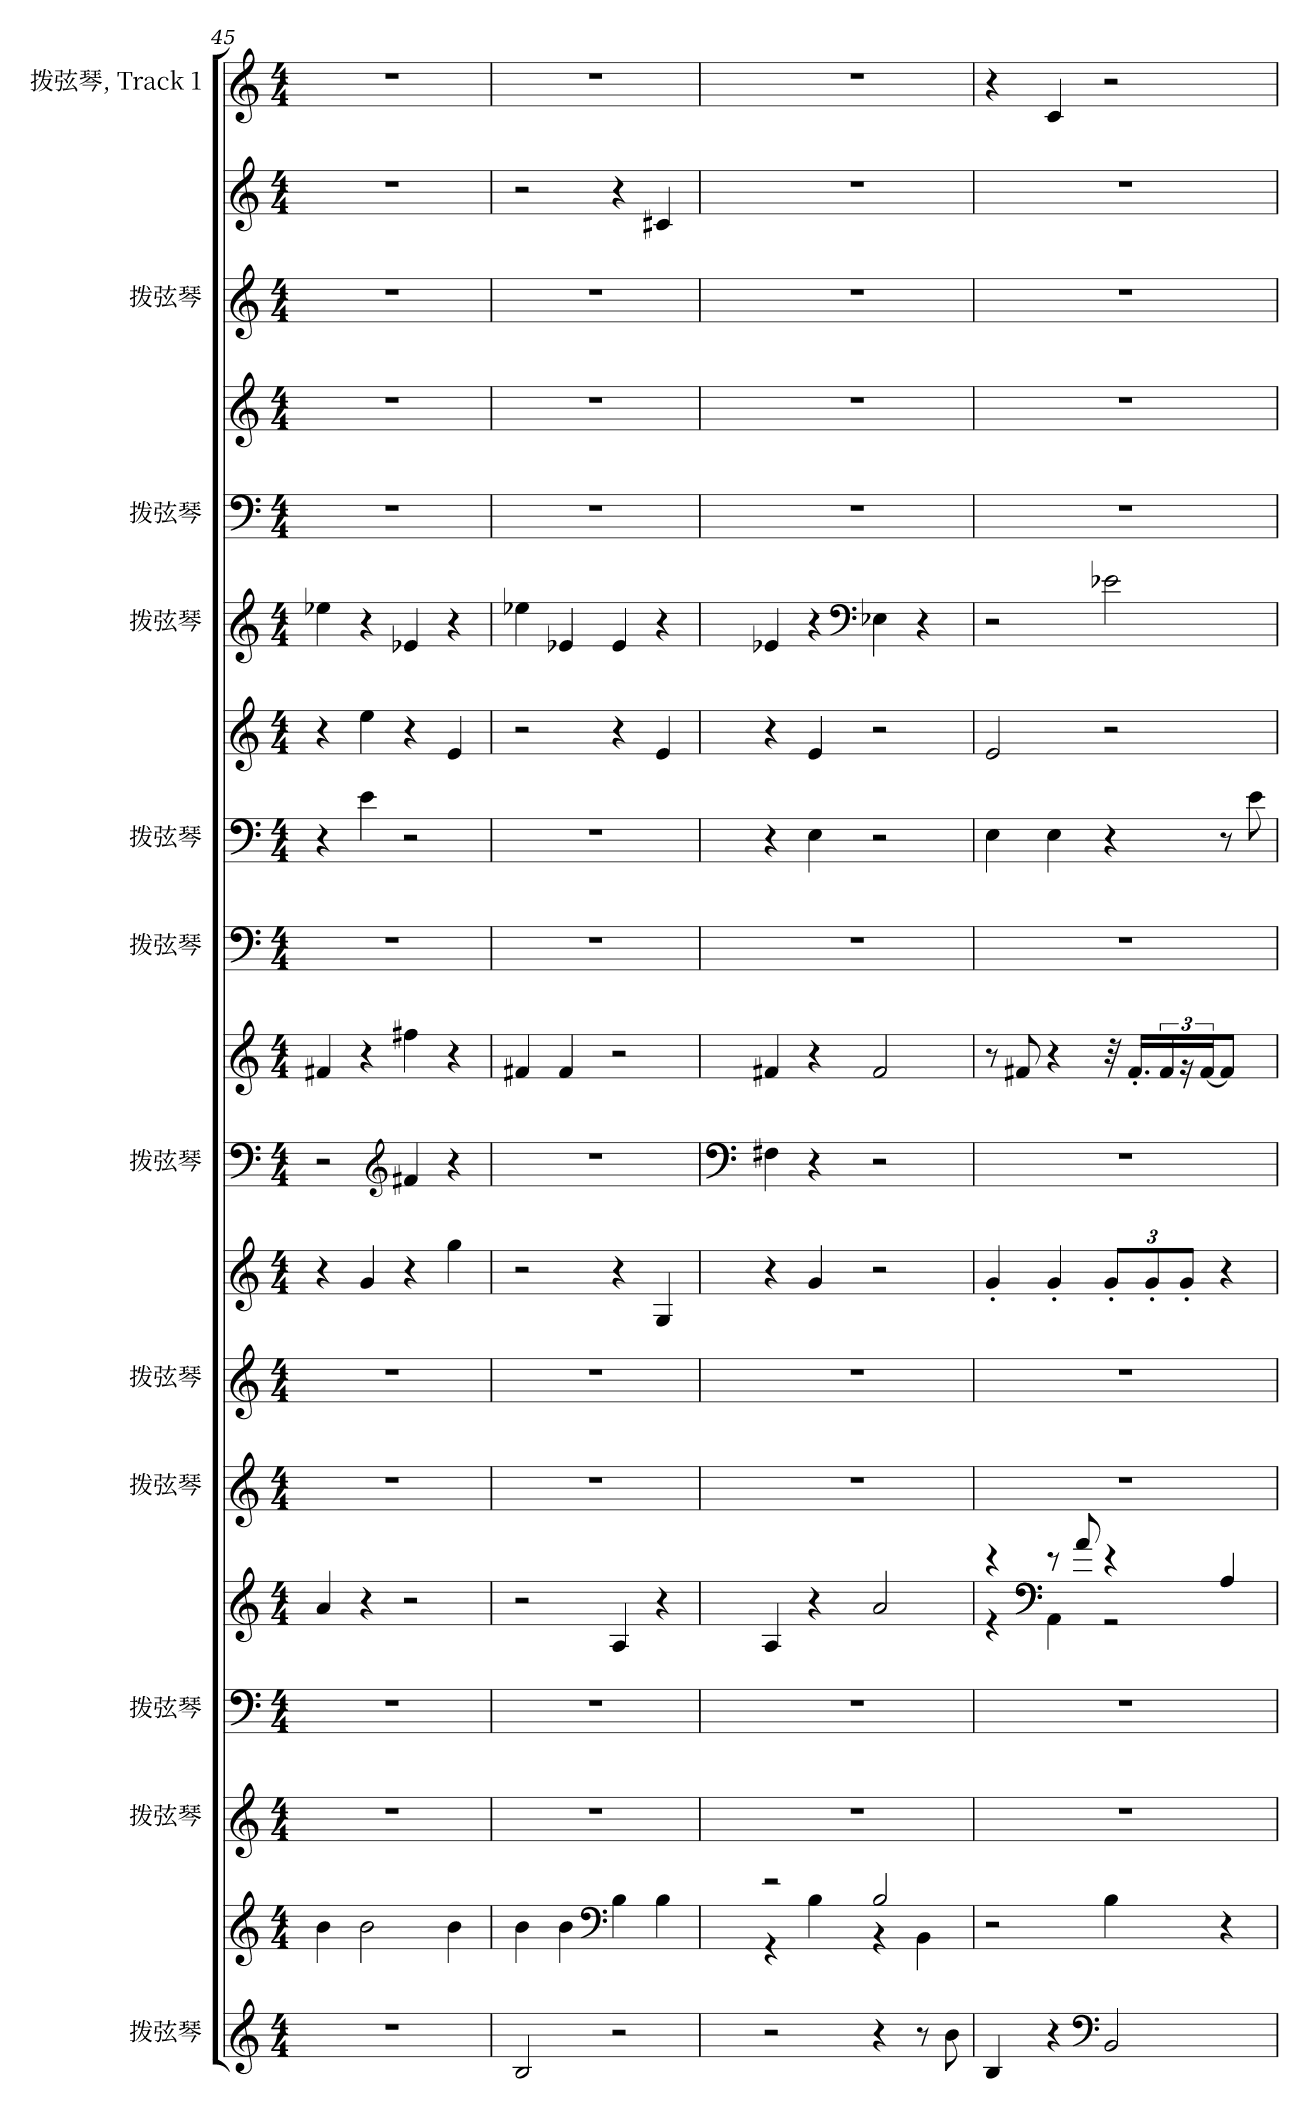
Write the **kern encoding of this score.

**kern	**kern	**kern	**kern	**kern	**kern	**kern	**kern	**kern	**kern	**kern	**kern	**kern	**kern	**kern	**kern	**kern	**kern	**kern
*part12	*part12	*part11	*part10	*part10	*part9	*part8	*part8	*part7	*part7	*part6	*part5	*part5	*part4	*part3	*part3	*part2	*part2	*part1
*staff19	*staff18	*staff17	*staff16	*staff15	*staff14	*staff13	*staff12	*staff11	*staff10	*staff9	*staff8	*staff7	*staff6	*staff5	*staff4	*staff3	*staff2	*staff1
*I"拨弦琴	*	*I"拨弦琴	*I"拨弦琴	*	*I"拨弦琴	*I"拨弦琴	*	*I"拨弦琴	*	*I"拨弦琴	*I"拨弦琴	*	*I"拨弦琴	*I"拨弦琴	*	*I"拨弦琴	*	*I"拨弦琴, Track 1
!!LO:PB:g=z
*clefG2	*clefG2	*clefG2	*clefF4	*clefG2	*clefG2	*clefG2	*clefG2	*clefF4	*clefG2	*clefF4	*clefF4	*clefG2	*clefG2	*clefF4	*clefG2	*clefG2	*clefG2	*clefG2
*k[]	*k[]	*k[]	*k[]	*k[]	*k[]	*k[]	*k[]	*k[]	*k[]	*k[]	*k[]	*k[]	*k[]	*k[]	*k[]	*k[]	*k[]	*k[]
*M4/4	*M4/4	*M4/4	*M4/4	*M4/4	*M4/4	*M4/4	*M4/4	*M4/4	*M4/4	*M4/4	*M4/4	*M4/4	*M4/4	*M4/4	*M4/4	*M4/4	*M4/4	*M4/4
=45	=45	=45	=45	=45	=45	=45	=45	=45	=45	=45	=45	=45	=45	=45	=45	=45	=45	=45
1r	4b\	1r	1r	4a/	1r	1r	4r	2r	4f#X/	1r	4r	4r	4ee-X\	1r	1r	1r	1r	1r
.	2b\	.	.	4r	.	.	4g/	.	4r	.	4e\	4ee\	4r	.	.	.	.	.
*	*	*	*	*	*	*	*	*clefG2	*	*	*	*	*	*	*	*	*	*
.	.	.	.	2r	.	.	4r	4f#X/	4ff#X\	.	2r	4r	4e-X/	.	.	.	.	.
.	4b\	.	.	.	.	.	4gg\	4r	4r	.	.	4e/	4r	.	.	.	.	.
=46	=46	=46	=46	=46	=46	=46	=46	=46	=46	=46	=46	=46	=46	=46	=46	=46	=46	=46
2B/	4b\	1r	1r	2r	1r	1r	2r	1r	4f#X/	1r	1r	2r	4ee-X\	1r	1r	1r	2r	1r
.	4b\	.	.	.	.	.	.	.	4f#/	.	.	.	4e-X/	.	.	.	.	.
*	*clefF4	*	*	*	*	*	*	*	*	*	*	*	*	*	*	*	*	*
2r	4B\	.	.	4A/	.	.	4r	.	2r	.	.	4r	4e-/	.	.	.	4r	.
.	4B\	.	.	4r	.	.	4G/	.	.	.	.	4e/	4r	.	.	.	4c#X/	.
=47	=47	=47	=47	=47	=47	=47	=47	=47	=47	=47	=47	=47	=47	=47	=47	=47	=47	=47
*	*	*	*	*	*	*	*	*clefF4	*	*	*	*	*	*	*	*	*	*
*	*^	*	*	*	*	*	*	*	*	*	*	*	*	*	*	*	*	*
2r	2r	4r	1r	1r	4A/	1r	1r	4r	4F#X\	4f#X/	1r	4r	4r	4e-X/	1r	1r	1r	1r	1r
.	.	4B\	.	.	4r	.	.	4g/	4r	4r	.	4E\	4e/	4r	.	.	.	.	.
*	*	*	*	*	*	*	*	*	*	*	*	*	*	*clefF4	*	*	*	*	*
4r	2B/	4r	.	.	2a/	.	.	2r	2r	2f#/	.	2r	2r	4E-X\	.	.	.	.	.
8r	.	4BB\	.	.	.	.	.	.	.	.	.	.	.	4r	.	.	.	.	.
8b\	.	.	.	.	.	.	.	.	.	.	.	.	.	.	.	.	.	.	.
*	*v	*v	*	*	*	*	*	*	*	*	*	*	*	*	*	*	*	*	*
=48	=48	=48	=48	=48	=48	=48	=48	=48	=48	=48	=48	=48	=48	=48	=48	=48	=48	=48
*	*	*	*	*^	*	*	*	*	*	*	*	*	*	*	*	*	*	*
4B/	2r	1r	1r	4r	4r	1r	1r	4g'/	1r	8r	1r	4E\	2e/	2r	1r	1r	1r	1r	4r
.	.	.	.	.	.	.	.	.	.	8f#X/	.	.	.	.	.	.	.	.	.
*	*	*	*	*clefF4	*	*	*	*	*	*	*	*	*	*	*	*	*	*	*
4r	.	.	.	8r	4AA\	.	.	4g'/	.	4r	.	4E\	.	.	.	.	.	.	4c/
.	.	.	.	8a/	.	.	.	.	.	.	.	.	.	.	.	.	.	.	.
*clefF4	*	*	*	*	*	*	*	*	*	*	*	*	*	*	*	*	*	*	*
*	*	*	*	*	*	*	*	*Xbrackettup	*	*	*	*	*	*	*	*	*	*	*
2BB/	4B\	.	.	4r	2r	.	.	12g'/L	.	32r	.	4r	2r	2e-X\	.	.	.	.	2r
.	.	.	.	.	.	.	.	.	.	16.f#'/LL	.	.	.	.	.	.	.	.	.
.	.	.	.	.	.	.	.	12g'/	.	.	.	.	.	.	.	.	.	.	.
.	.	.	.	.	.	.	.	.	.	24f#/JJ	.	.	.	.	.	.	.	.	.
.	.	.	.	.	.	.	.	12g'/J	.	24r	.	.	.	.	.	.	.	.	.
.	.	.	.	.	.	.	.	.	.	[24f#/	.	.	.	.	.	.	.	.	.
.	4r	.	.	4A/	.	.	.	4r	.	4f#/]	.	8r	.	.	.	.	.	.	.
.	.	.	.	.	.	.	.	.	.	.	.	8e\	.	.	.	.	.	.	.
*	*	*	*	*v	*v	*	*	*	*	*	*	*	*	*	*	*	*	*	*
=	=	=	=	=	=	=	=	=	=	=	=	=	=	=	=	=	=	=
*-	*-	*-	*-	*-	*-	*-	*-	*-	*-	*-	*-	*-	*-	*-	*-	*-	*-	*-
